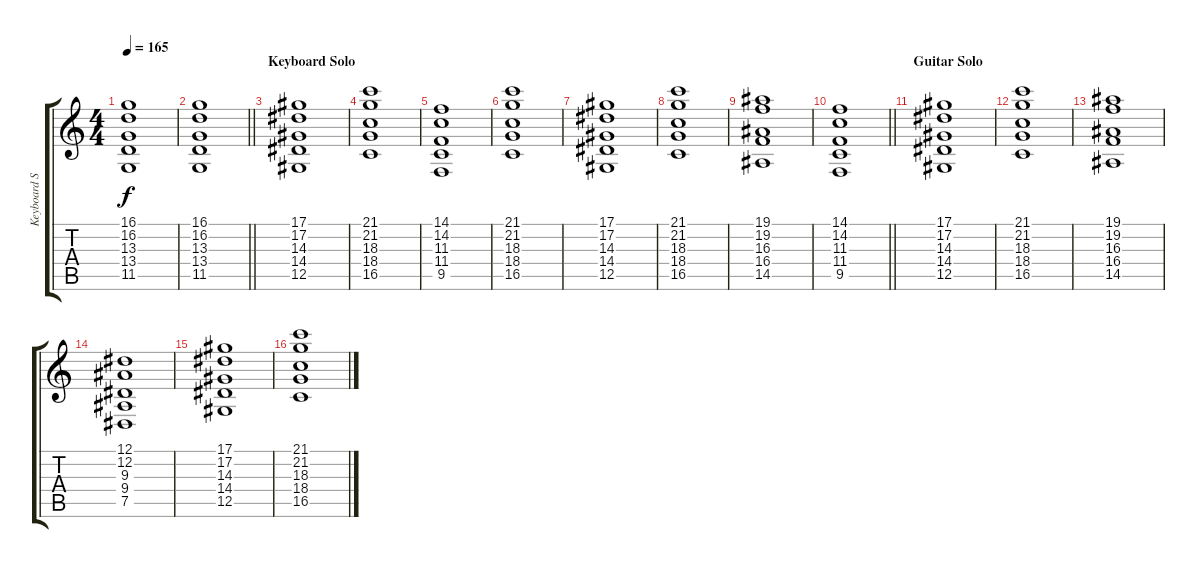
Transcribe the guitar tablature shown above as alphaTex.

\track ("Keyboard Strings" "Keyboard S") {instrument stringensemble1}
\staff {score tabs}
\tuning (Eb4 Bb3 Gb3 Db3 Ab2 Eb2) {hide}
\ts (4 4)
\tempo 165
\clef g2
\ks c
(16.1 16.2 13.3 13.4 11.5).1{dy f} |
\barLineRight lightlight
(16.1 16.2 13.3 13.4 11.5).1 |
\section ("" "Keyboard Solo")
(17.1 17.2 14.3 14.4 12.5).1 |
(21.1 21.2 18.3 18.4 16.5).1 |
(14.1 14.2 11.3 11.4 9.5).1 |
(21.1 21.2 18.3 18.4 16.5).1 |
(17.1 17.2 14.3 14.4 12.5).1 |
(21.1 21.2 18.3 18.4 16.5).1 |
(19.1 19.2 16.3 16.4 14.5).1 |
\barLineRight lightlight
(14.1 14.2 11.3 11.4 9.5).1 |
\section ("" "Guitar Solo")
(17.1 17.2 14.3 14.4 12.5).1 |
(21.1 21.2 18.3 18.4 16.5).1 |
(19.1 19.2 16.3 16.4 14.5).1 |
(12.1 12.2 9.3 9.4 7.5).1 |
(17.1 17.2 14.3 14.4 12.5).1 |
(21.1 21.2 18.3 18.4 16.5).1
